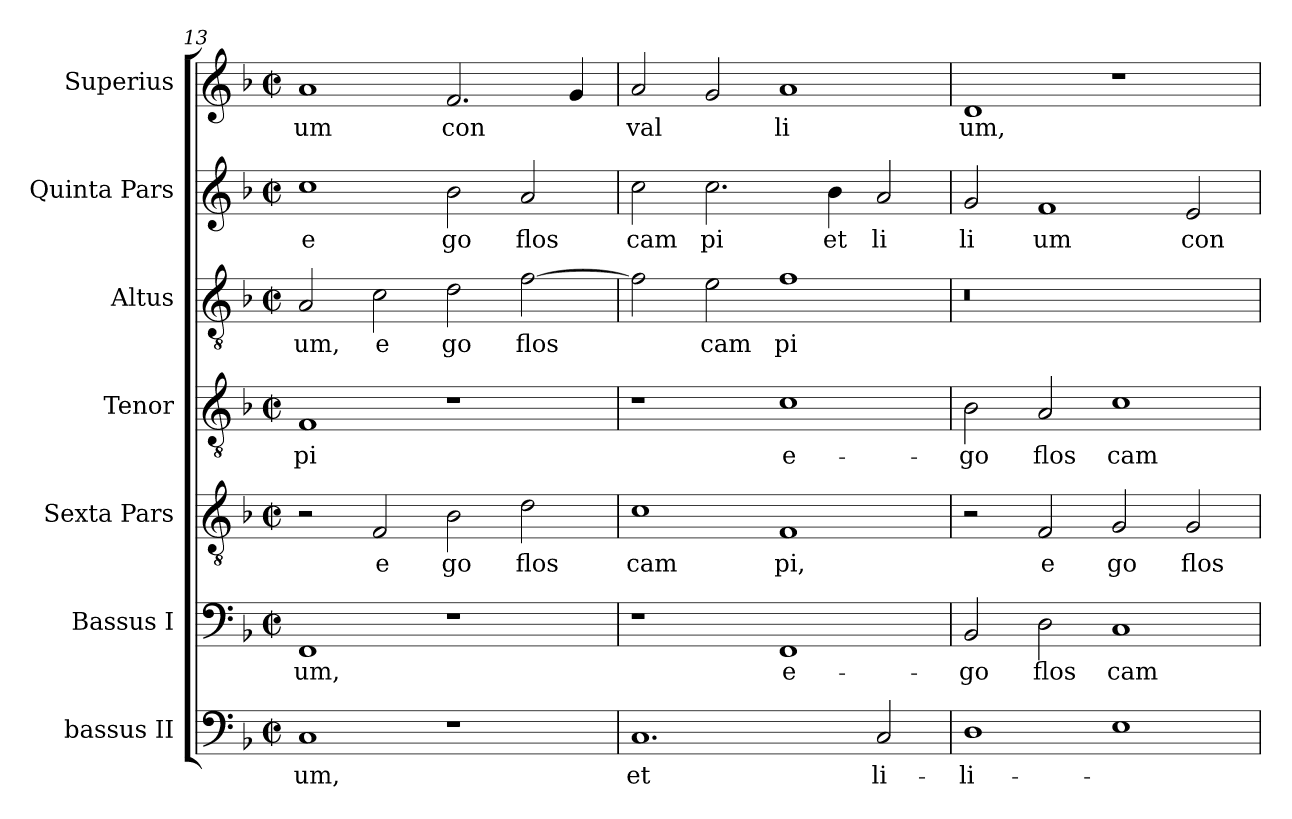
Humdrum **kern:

**kern	**text	**kern	**text	**kern	**text	**kern	**text	**kern	**text	**kern	**text	**kern	**text
*part7	*part7	*part6	*part6	*part5	*part5	*part4	*part4	*part3	*part3	*part2	*part2	*part1	*part1
*staff7	*staff7	*staff6	*staff6	*staff5	*staff5	*staff4	*staff4	*staff3	*staff3	*staff2	*staff2	*staff1	*staff1
*I"bassus II	*	*I"Bassus I	*	*I"Sexta Pars	*	*I"Tenor	*	*I"Altus	*	*I"Quinta Pars	*	*I"Superius	*
*clefF4	*	*clefF4	*	*clefGv2	*	*clefGv2	*	*clefGv2	*	*clefG2	*	*clefG2	*
*k[b-]	*	*k[b-]	*	*k[b-]	*	*k[b-]	*	*k[b-]	*	*k[b-]	*	*k[b-]	*
*F:	*	*F:	*	*F:	*	*F:	*	*F:	*	*F:	*	*F:	*
*M2/2	*	*M2/2	*	*M2/2	*	*M2/2	*	*M2/2	*	*M2/2	*	*M2/2	*
*met(c|)	*	*met(c|)	*	*met(c|)	*	*met(c|)	*	*met(c|)	*	*met(c|)	*	*met(c|)	*
=13	=13	=13	=13	=13	=13	=13	=13	=13	=13	=13	=13	=13	=13
!	!LO:LY:b:cj	!	!LO:LY:b:cj	!	!	!	!LO:LY:b:cj	!	!LO:LY:b:cj	!	!LO:LY:b:cj	!	!LO:LY:b:cj
1C	-um,	1FF	-um,	2r	.	1F	pi	2A/	um,	1cc	e	1a	um
!	!	!	!	!	!LO:LY:b:cj	!	!	!	!LO:LY:b:cj	!	!	!	!
.	.	.	.	2F/	e	.	.	2c\	e	.	.	.	.
!	!	!	!	!	!LO:LY:b:cj	!	!	!	!LO:LY:b:cj	!	!LO:LY:b:cj	!	!LO:LY:b
1r	.	1r	.	2B-\	go	1r	.	2d\	go	2b-\	go	2.f/	con
!	!	!	!	!	!LO:LY:b:cj	!	!	!	!LO:LY:b	!	!LO:LY:b:cj	!	!
.	.	.	.	2d\	flos	.	.	[>2f\	flos	2a/	flos	.	.
.	.	.	.	.	.	.	.	.	.	.	.	4g/	.
=14	=14	=14	=14	=14	=14	=14	=14	=14	=14	=14	=14	=14	=14
!	!LO:LY:b:cj	!	!	!	!LO:LY:b:cj	!	!	!	!	!	!LO:LY:b:cj	!	!LO:LY:b
1.C	et	1r	.	1c	cam	1r	.	2f\]	.	2cc\	cam	2a/	val
!	!	!	!	!	!	!	!	!	!LO:LY:b:cj	!	!LO:LY:b:cj	!	!
.	.	.	.	.	.	.	.	2e\	cam	2.cc\	pi	2g/	.
!	!	!	!LO:LY:b:cj	!	!LO:LY:b:cj	!	!LO:LY:b:cj	!	!LO:LY:b:cj	!	!	!	!LO:LY:b:cj
.	.	1FF	e-	1F	pi,	1c	e-	1f	pi	.	.	1a	li
!	!	!	!	!	!	!	!	!	!	!	!LO:LY:b:cj	!	!
.	.	.	.	.	.	.	.	.	.	4b-\	et	.	.
!	!LO:LY:b:cj	!	!	!	!	!	!	!	!	!	!LO:LY:b:cj	!	!
2C/	li-	.	.	.	.	.	.	.	.	2a/	li	.	.
=15	=15	=15	=15	=15	=15	=15	=15	=15	=15	=15	=15	=15	=15
!	!LO:LY:b:cj	!	!LO:LY:b:cj	!	!	!	!LO:LY:b:cj	!	!	!	!LO:LY:b:cj	!	!LO:LY:b:cj
1D	-li-	2BB-/	-go	2r	.	2B-\	-go	0r	.	2g/	li	1d	um,
!	!	!	!LO:LY:b:cj	!	!LO:LY:b:cj	!	!LO:LY:b:cj	!	!	!	!LO:LY:b:cj	!	!
.	.	2D\	flos	2F/	e	2A/	flos	.	.	1f	um	.	.
!	!	!	!LO:LY:b:cj	!	!LO:LY:b:cj	!	!LO:LY:b:cj	!	!	!	!	!	!
1E	.	1C	cam-	2G/	go	1c	cam-	.	.	.	.	1r	.
!	!	!	!	!	!LO:LY:b:cj	!	!	!	!	!	!LO:LY:b:cj	!	!
.	.	.	.	2G/	flos	.	.	.	.	2e/	con	.	.
=	=	=	=	=	=	=	=	=	=	=	=	=	=
*-	*-	*-	*-	*-	*-	*-	*-	*-	*-	*-	*-	*-	*-
